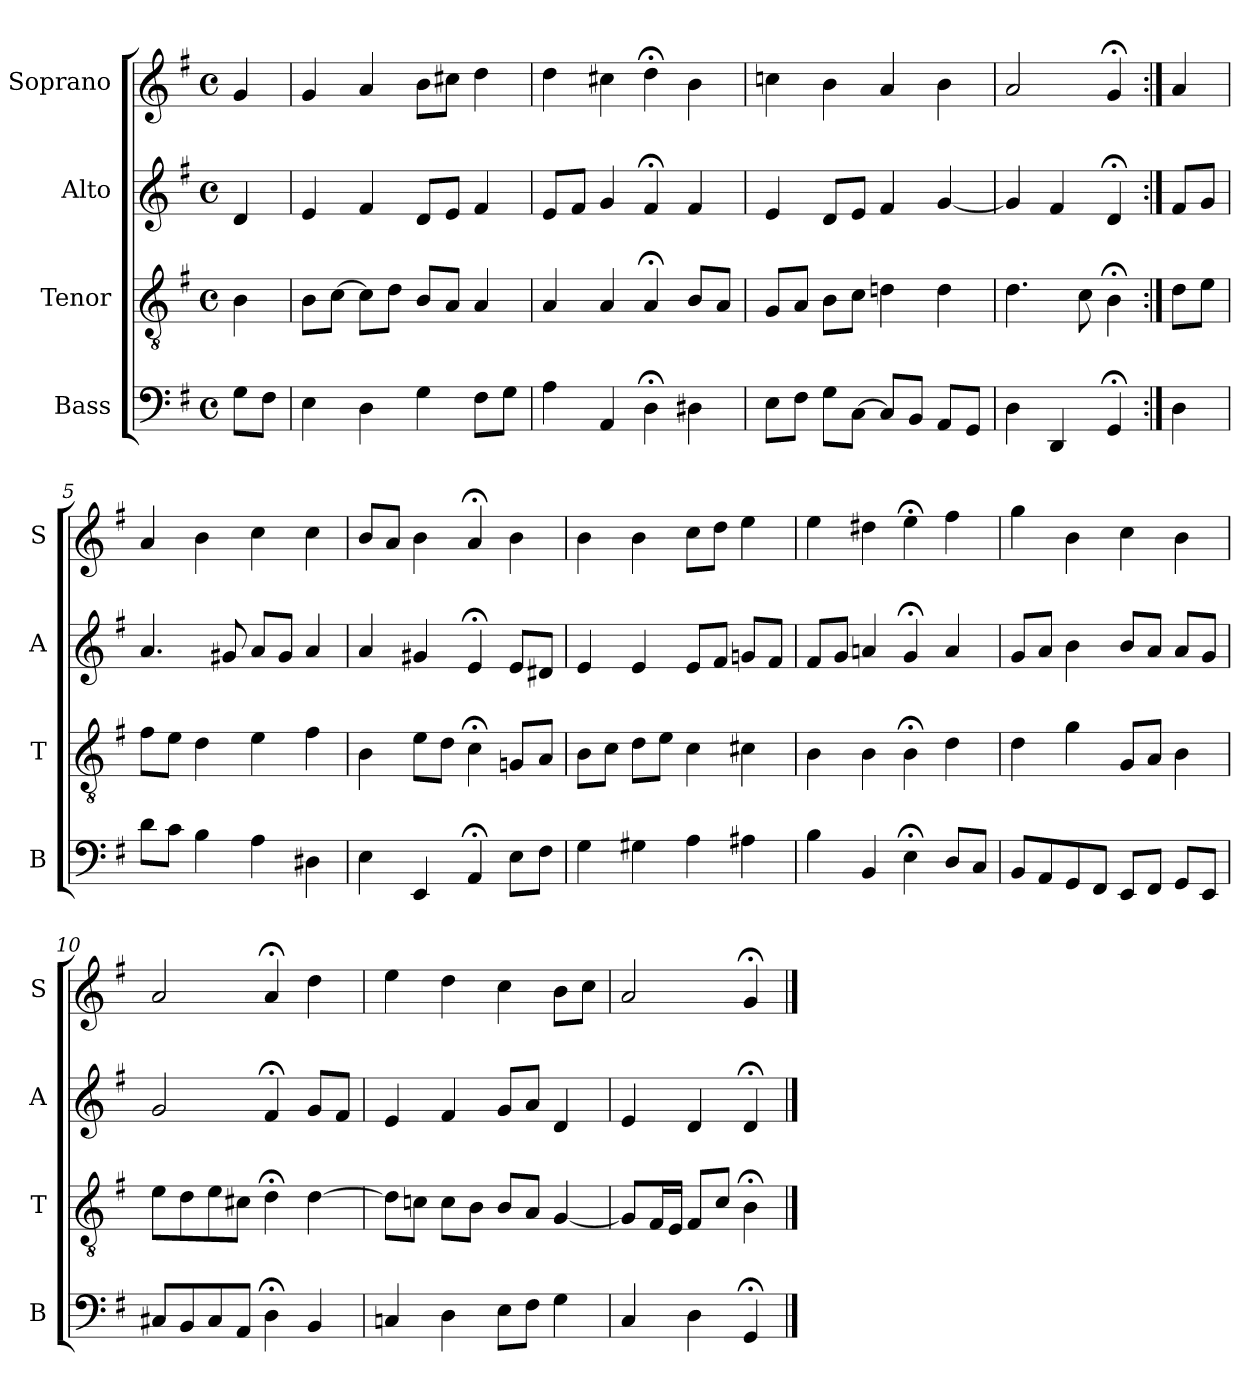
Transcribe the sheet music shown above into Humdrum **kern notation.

**kern	**kern	**kern	**kern
*part4	*part3	*part2	*part1
*staff4	*staff3	*staff2	*staff1
*I"Bass	*I"Tenor	*I"Alto	*I"Soprano
*I'B	*I'T	*I'A	*I'S
*clefF4	*clefGv2	*clefG2	*clefG2
*k[f#]	*k[f#]	*k[f#]	*k[f#]
*G:	*G:	*G:	*G:
*M4/4	*M4/4	*M4/4	*M4/4
*met(c)	*met(c)	*met(c)	*met(c)
*MM100	*MM100	*MM100	*MM100
=	=	=	=
8GL	4B	4d	4g
8F#J	.	.	.
=1	=1	=1	=1
4E	8BL	4e	4g
.	[8cJ	.	.
4D	8cL]	4f#	4a
.	8dJ	.	.
4G	8BL	8dL	8bL
.	8AJ	8eJ	8cc#XJ
8F#L	4A	4f#	4dd
8GJ	.	.	.
=2	=2	=2	=2
4A	4A	8eL	4dd
.	.	8f#J	.
4AA	4A	4g	4cc#X
4D;<	4A;<	4f#;<	4dd;<
4D#X	8BL	4f#	4b
.	8AJ	.	.
=3	=3	=3	=3
8EL	8GL	4e	4ccn
8F#J	8AJ	.	.
8GL	8BL	8dL	4b
[8CJ	8cJ	8eJ	.
8CL]	4dn	4f#	4a
8BBJ	.	.	.
8AAL	4d	[4g	4b
8GGJ	.	.	.
=4	=4	=4	=4
4D	4.d	4g]	2a
4DD	.	4f#	.
.	8c	.	.
4GG;<	4B;<i	4d;<	4g;<i
=:|!	=:|!	=:|!	=:|!
4D	8diL	8f#L	4ai
.	8eJ	8gJ	.
=5	=5	=5	=5
8dL	8f#L	4.a	4a
8cJ	8eJ	.	.
4B	4d	.	4b
.	.	8g#X	.
4A	4e	8aL	4cc
.	.	8g#J	.
4D#X	4f#	4a	4cc
=6	=6	=6	=6
4E	4B	4a	8bL
.	.	.	8aJ
4EE	8eL	4g#X	4b
.	8dJ	.	.
4AA;<	4c;<	4e;<	4a;<
8EL	8GnL	8eL	4b
8F#J	8AJ	8d#XJ	.
=7	=7	=7	=7
4G	8BL	4e	4b
.	8cJ	.	.
4G#X	8dL	4e	4b
.	8eJ	.	.
4A	4c	8eL	8ccL
.	.	8f#J	8ddJ
4A#X	4c#X	8gnL	4ee
.	.	8f#J	.
=8	=8	=8	=8
4B	4B	8f#L	4ee
.	.	8gJ	.
4BB	4Bi	4an	4dd#X
4E;<	4B;<i	4g;<i	4ee;<
8DL	4di	4ai	4ff#
8CJ	.	.	.
=9	=9	=9	=9
8BBL	4d	8gL	4gg
8AA	.	8aJ	.
8GG	4g	4b	4b
8FF#J	.	.	.
8EEL	8GL	8bL	4cc
8FF#J	8AJ	8aJ	.
8GGL	4B	8aL	4b
8EEJ	.	8gJ	.
=10	=10	=10	=10
8C#XL	8eL	2g	2ai
8BB	8d	.	.
8C#	8e	.	.
8AAJ	8c#XJ	.	.
4D;<	4d;<	4f#;<i	4a;<i
4BB	[4d	8giL	4ddi
.	.	8f#J	.
=11	=11	=11	=11
4Cn	8dL]	4e	4ee
.	8cnJ	.	.
4D	8cL	4f#	4dd
.	8BJ	.	.
8EL	8BL	8gL	4cc
8F#J	8AJ	8aJ	.
4G	[4G	4d	8bL
.	.	.	8ccJ
=12	=12	=12	=12
4C	8GL]	4e	2a
.	16F#L	.	.
.	16EJJ	.	.
4D	8F#L	4d	.
.	8cJ	.	.
4GG;<	4B;<	4d;<	4g;<
==	==	==	==
*-	*-	*-	*-
